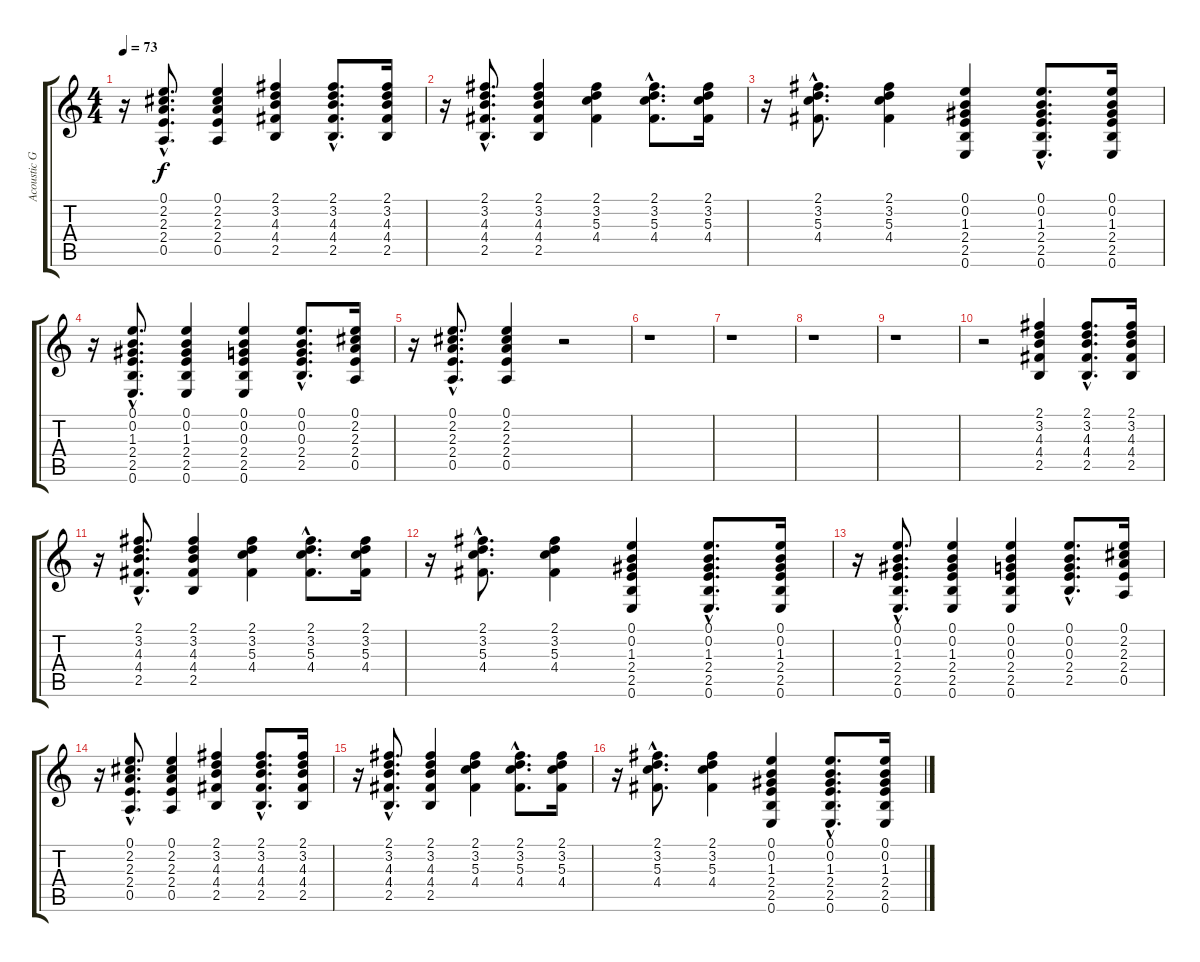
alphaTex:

\track ("Acoustic Guitar" "Acoustic G") {instrument electricguitarclean}
\staff {score tabs}
\tuning (E4 B3 G3 D3 A2 E2) {hide}
\ts (4 4)
\tempo 73
\clef g2
\ks c
r.16{dy f} (0.1{hac} 2.2{hac} 2.3{hac} 2.4{hac} 0.5{hac}).8{d} (0.1 2.2 2.3 2.4 0.5).4 (2.1 3.2 4.3 4.4 2.5).4 (2.1{hac} 3.2{hac} 4.3{hac} 4.4{hac} 2.5{hac}).8{d} (2.1 3.2 4.3 4.4 2.5).16 |
r.16 (2.1{hac} 3.2{hac} 4.3{hac} 4.4{hac} 2.5{hac}).8{d} (2.1 3.2 4.3 4.4 2.5).4 (2.1 3.2 5.3 4.4).4 (2.1{hac} 3.2{hac} 5.3{hac} 4.4{hac}).8{d} (2.1 3.2 5.3 4.4).16 |
r.16 (2.1{hac} 3.2{hac} 5.3{hac} 4.4{hac}).8{d} (2.1 3.2 5.3 4.4).4 (0.1 0.2 1.3 2.4 2.5 0.6).4 (0.1{hac} 0.2{hac} 1.3{hac} 2.4{hac} 2.5{hac} 0.6{hac}).8{d} (0.1 0.2 1.3 2.4 2.5 0.6).16 |
r.16 (0.1{hac} 0.2{hac} 1.3{hac} 2.4{hac} 2.5{hac} 0.6{hac}).8{d} (0.1 0.2 1.3 2.4 2.5 0.6).4 (0.1 0.2 0.3 2.4 2.5 0.6).4 (0.1{hac} 0.2{hac} 0.3{hac} 2.4{hac} 2.5{hac}).8{d} (0.1 2.2 2.3 2.4 0.5).16 |
r.16 (0.1{hac} 2.2{hac} 2.3{hac} 2.4{hac} 0.5{hac}).8{d} (0.1 2.2 2.3 2.4 0.5).4 r.2 |
r.1 |
r.1 |
r.1 |
r.1 |
r.2 (2.1 3.2 4.3 4.4 2.5).4 (2.1{hac} 3.2{hac} 4.3{hac} 4.4{hac} 2.5{hac}).8{d} (2.1 3.2 4.3 4.4 2.5).16 |
r.16 (2.1{hac} 3.2{hac} 4.3{hac} 4.4{hac} 2.5{hac}).8{d} (2.1 3.2 4.3 4.4 2.5).4 (2.1 3.2 5.3 4.4).4 (2.1{hac} 3.2{hac} 5.3{hac} 4.4{hac}).8{d} (2.1 3.2 5.3 4.4).16 |
r.16 (2.1{hac} 3.2{hac} 5.3{hac} 4.4{hac}).8{d} (2.1 3.2 5.3 4.4).4 (0.1 0.2 1.3 2.4 2.5 0.6).4 (0.1{hac} 0.2{hac} 1.3{hac} 2.4{hac} 2.5{hac} 0.6{hac}).8{d} (0.1 0.2 1.3 2.4 2.5 0.6).16 |
r.16 (0.1{hac} 0.2{hac} 1.3{hac} 2.4{hac} 2.5{hac} 0.6{hac}).8{d} (0.1 0.2 1.3 2.4 2.5 0.6).4 (0.1 0.2 0.3 2.4 2.5 0.6).4 (0.1{hac} 0.2{hac} 0.3{hac} 2.4{hac} 2.5{hac}).8{d} (0.1 2.2 2.3 2.4 0.5).16 |
r.16 (0.1{hac} 2.2{hac} 2.3{hac} 2.4{hac} 0.5{hac}).8{d} (0.1 2.2 2.3 2.4 0.5).4 (2.1 3.2 4.3 4.4 2.5).4 (2.1{hac} 3.2{hac} 4.3{hac} 4.4{hac} 2.5{hac}).8{d} (2.1 3.2 4.3 4.4 2.5).16 |
r.16 (2.1{hac} 3.2{hac} 4.3{hac} 4.4{hac} 2.5{hac}).8{d} (2.1 3.2 4.3 4.4 2.5).4 (2.1 3.2 5.3 4.4).4 (2.1{hac} 3.2{hac} 5.3{hac} 4.4{hac}).8{d} (2.1 3.2 5.3 4.4).16 |
r.16 (2.1{hac} 3.2{hac} 5.3{hac} 4.4{hac}).8{d} (2.1 3.2 5.3 4.4).4 (0.1 0.2 1.3 2.4 2.5 0.6).4 (0.1{hac} 0.2{hac} 1.3{hac} 2.4{hac} 2.5{hac} 0.6{hac}).8{d} (0.1 0.2 1.3 2.4 2.5 0.6).16
